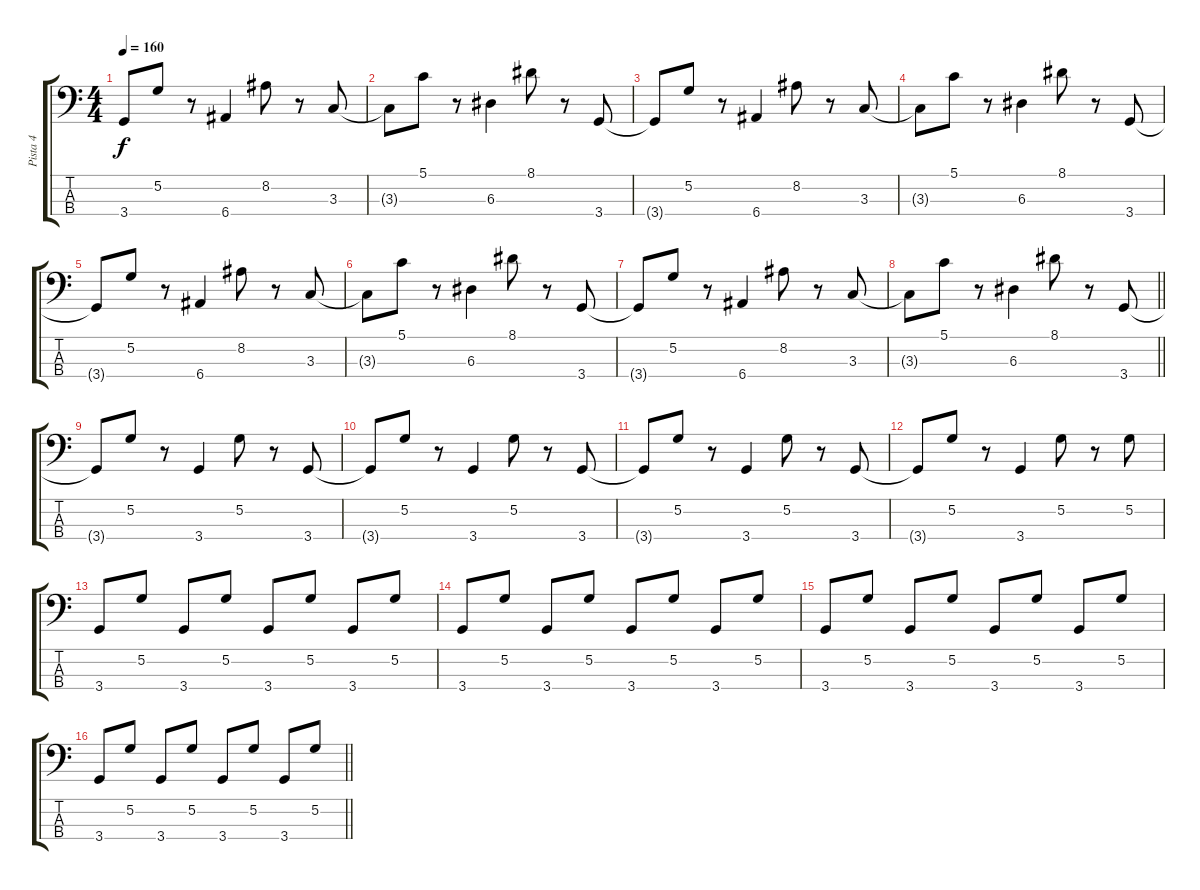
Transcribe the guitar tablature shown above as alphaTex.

\track ("Pista 4" "Pista 4") {instrument electricbasspick}
\staff {score tabs}
\tuning (G2 D2 A1 E1) {hide}
\ts (4 4)
\section ("" "")
\tempo 160
\clef f4
\ks c
3.4{t}.8{dy f} 5.2.8 r.8 6.4.4 8.2.8 r.8 3.3.8 |
3.3{t}.8 5.1.8 r.8 6.3.4 8.1.8 r.8 3.4.8 |
3.4{t}.8 5.2.8 r.8 6.4.4 8.2.8 r.8 3.3.8 |
3.3{t}.8 5.1.8 r.8 6.3.4 8.1.8 r.8 3.4.8 |
3.4{t}.8 5.2.8 r.8 6.4.4 8.2.8 r.8 3.3.8 |
3.3{t}.8 5.1.8 r.8 6.3.4 8.1.8 r.8 3.4.8 |
3.4{t}.8 5.2.8 r.8 6.4.4 8.2.8 r.8 3.3.8 |
\barLineRight lightlight
3.3{t}.8 5.1.8 r.8 6.3.4 8.1.8 r.8 3.4.8 |
\section ("" "")
3.4{t}.8 5.2.8 r.8 3.4.4 5.2.8 r.8 3.4.8 |
3.4{t}.8 5.2.8 r.8 3.4.4 5.2.8 r.8 3.4.8 |
3.4{t}.8 5.2.8 r.8 3.4.4 5.2.8 r.8 3.4.8 |
3.4{t}.8 5.2.8 r.8 3.4.4 5.2.8 r.8 5.2.8 |
3.4.8 5.2.8 3.4.8 5.2.8 3.4.8 5.2.8 3.4.8 5.2.8 |
3.4.8 5.2.8 3.4.8 5.2.8 3.4.8 5.2.8 3.4.8 5.2.8 |
3.4.8 5.2.8 3.4.8 5.2.8 3.4.8 5.2.8 3.4.8 5.2.8 |
\barLineRight lightlight
3.4.8 5.2.8 3.4.8 5.2.8 3.4.8 5.2.8 3.4.8 5.2.8
